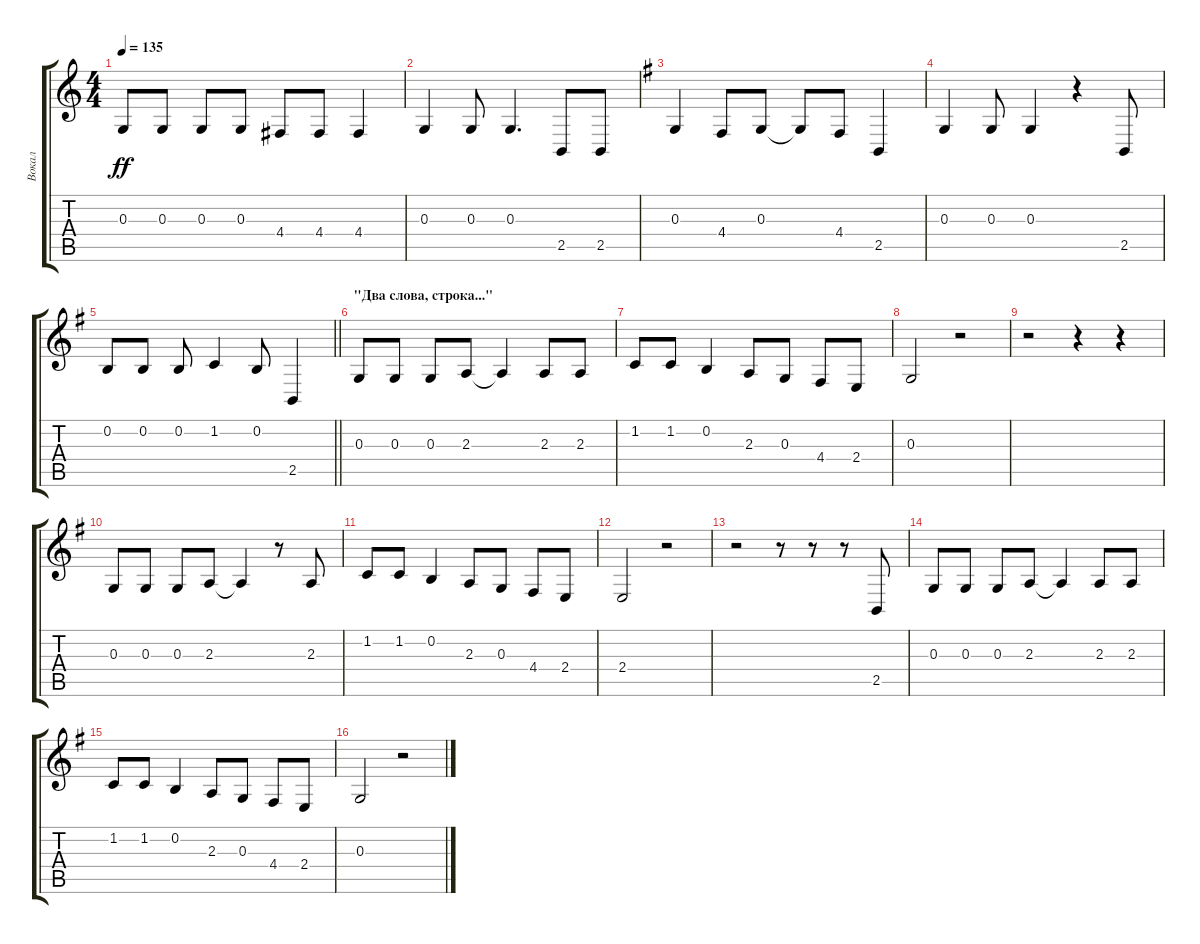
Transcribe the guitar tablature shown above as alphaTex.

\track ("Вокал" "Вокал") {instrument baritonesax}
\staff {score tabs}
\tuning (E4 B3 G3 D3 A2 E2) {hide}
\ts (4 4)
\tempo 135
\clef g2
\ks c
0.3{t}.8{dy ff} 0.3.8 0.3.8 0.3.8 4.4.8 4.4.8 4.4.4 |
0.3.4 0.3.8 0.3.4{d} 2.5.8 2.5.8 |
\ks eminor
0.3.4 4.4.8 0.3.8 0.3{t}.8 4.4.8 2.5.4 |
0.3.4 0.3.8 0.3.4 r.4 2.5.8 |
\barLineRight lightlight
0.2.8 0.2.8 0.2.8 1.2.4 0.2.8 2.5.4 |
\section ("" "\"Два слова, строка...\"")
0.3.8 0.3.8 0.3.8 2.3.8 2.3{t}.4 2.3.8 2.3.8 |
1.2.8 1.2.8 0.2.4 2.3.8 0.3.8 4.4.8 2.4.8 |
0.3.2 r.2 |
r.2 r.4 r.4 |
0.3.8 0.3.8 0.3.8 2.3.8 2.3{t}.4 r.8 2.3.8 |
1.2.8 1.2.8 0.2.4 2.3.8 0.3.8 4.4.8 2.4.8 |
2.4.2 r.2 |
r.2 r.8 r.8 r.8 2.5.8 |
0.3.8 0.3.8 0.3.8 2.3.8 2.3{t}.4 2.3.8 2.3.8 |
1.2.8 1.2.8 0.2.4 2.3.8 0.3.8 4.4.8 2.4.8 |
0.3.2 r.2
